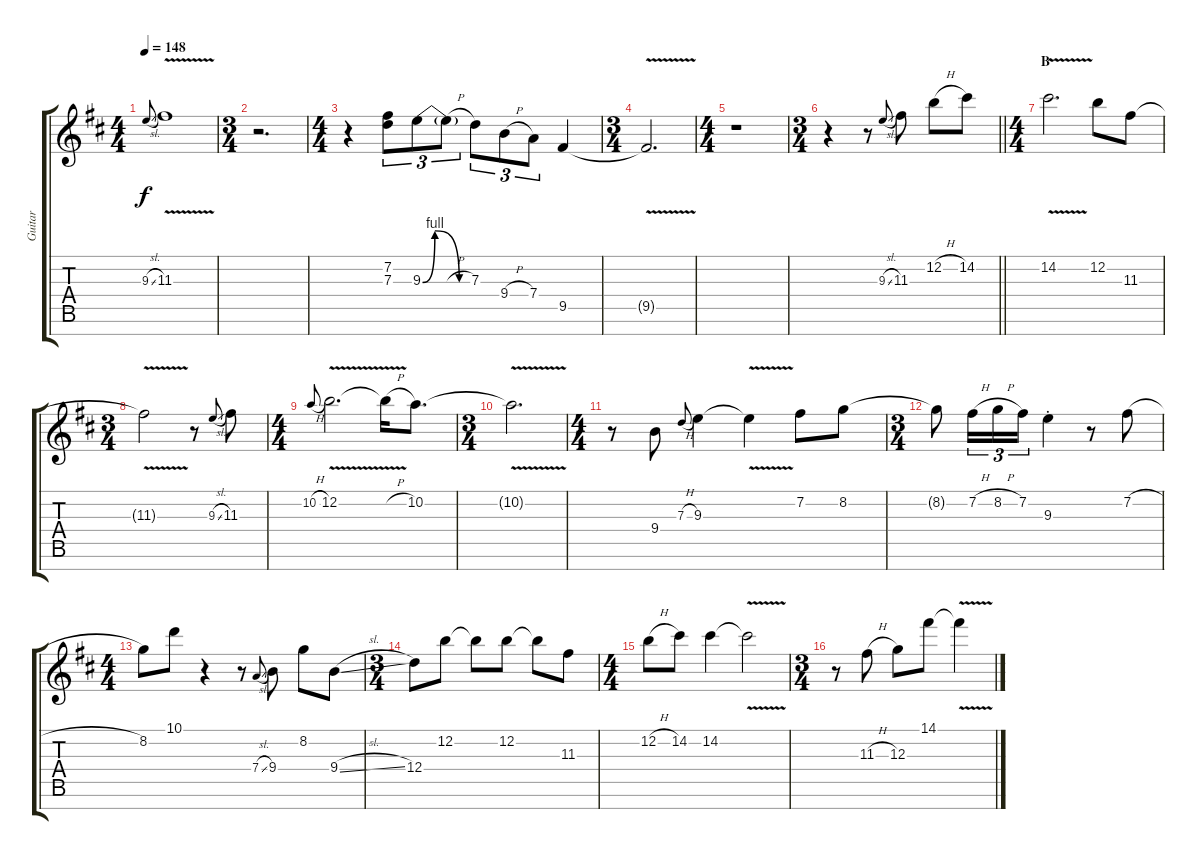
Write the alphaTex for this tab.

\track ("Guitar" "Guitar") {instrument acousticguitarsteel}
\staff {score tabs}
\tuning (E4 B3 G3 D3 A2 E2 B1) {hide}
\ts (4 4)
\tempo 148
\clef g2
\ks bminor
9.3{sl}.8{gr onbeat dy f} 11.3{v}.1 |
\ts (3 4)
r.2{d} |
\ts (4 4)
r.4 (7.2 7.3).8{tu (3 2)} 9.3{be (custom 0 0 15 4 45 0 60 0)}.8{tu (3 2)} 9.3{h t}.8{tu (3 2)} 7.3.8{tu (3 2)} 9.4{h}.8{tu (3 2)} 7.4.8{tu (3 2)} 9.5.4 |
\ts (3 4)
9.5{v t}.2{d} |
\ts (4 4)
r.1 |
\ts (3 4)
\barLineRight lightlight
r.4 r.8 9.3{sl}.8{gr onbeat} 11.3.8 12.2{h}.8 14.2.8 |
\ts (4 4)
\section ("" "B")
14.2{v}.2{d} 12.2.8 11.3.8 |
\ts (3 4)
11.3{v t}.2 r.8 9.3{sl}.8{gr onbeat} 11.3.8 |
\ts (4 4)
10.2{h}.8{gr onbeat} 12.2{v}.2{d} 12.2{h t}.16 10.2.8{d} |
\ts (3 4)
10.2{v t}.2{d} |
\ts (4 4)
r.8 9.4.8 7.3{h}.8{gr onbeat} 9.3.4 9.3{v t}.4 7.2.8 8.2.8 |
\ts (3 4)
8.2{t}.8 7.2{h}.16{tu (3 2)} 8.2{h}.16{tu (3 2)} 7.2.16{tu (3 2)} 9.3{st}.4 r.8 7.2{h}.8 |
\ts (4 4)
8.2.8 10.1.8 r.4 r.8 7.4{sl}.8{gr onbeat} 9.4.8 8.2.8 9.4{sl}.8 |
\ts (3 4)
12.4.8 12.2.8 12.2{t}.8 12.2.8 12.2{t}.8 11.3.8 |
\ts (4 4)
12.2{h}.8 14.2.8 14.2.4 14.2{v t}.2 |
\ts (3 4)
r.8 11.3{h}.8 12.3.8 14.1.8 14.1{v t}.4
